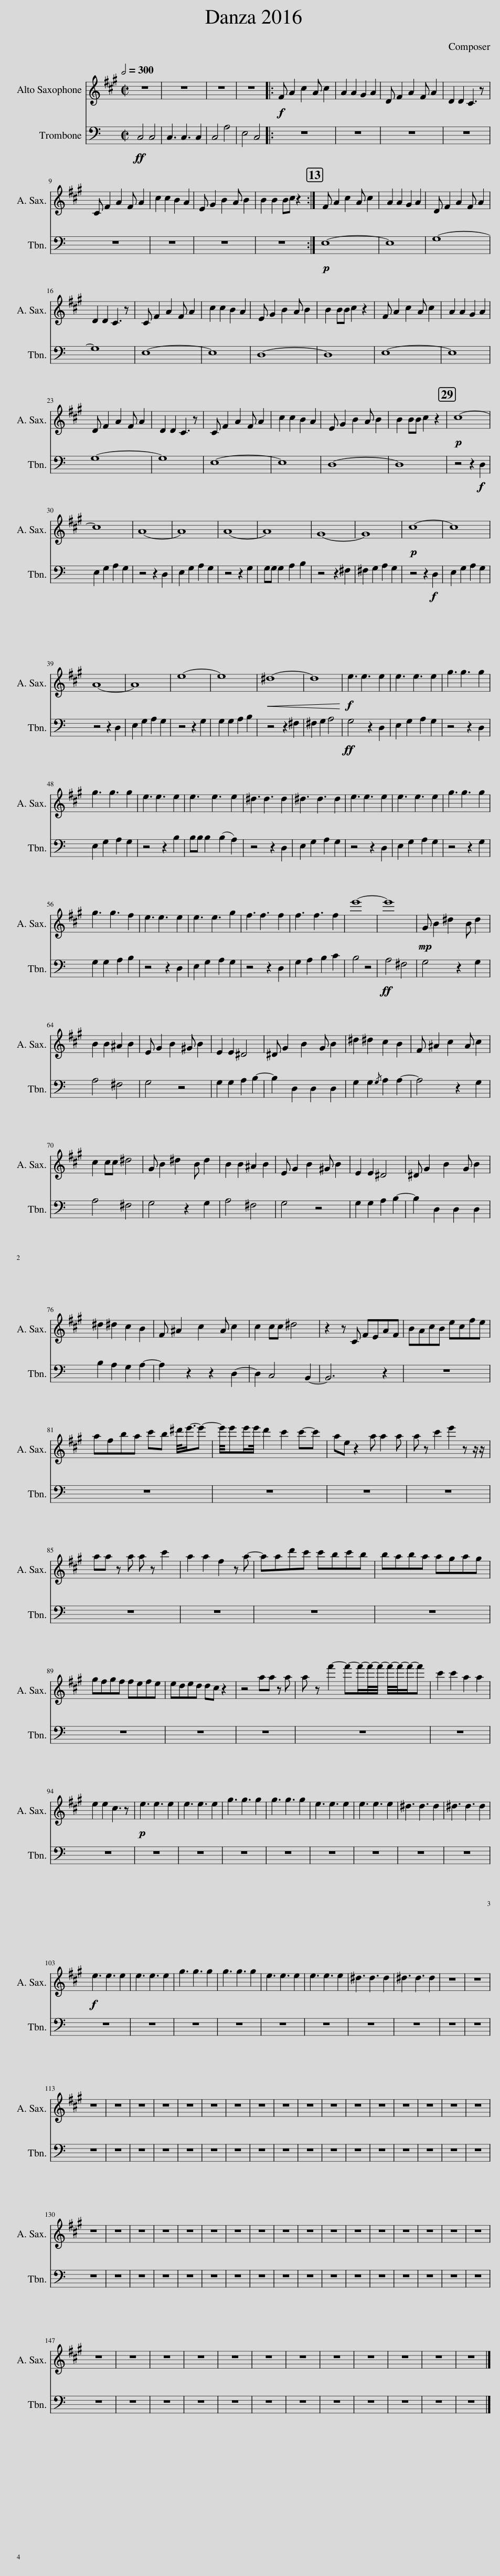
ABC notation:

X:1
%%score 1 2
L:1/8
Q:1/2=300
M:2/2
I:linebreak $
K:C
V:1 treble transpose=-9
V:2 bass
V:1
[K:A] z8 | z8 | z8 | z8 |:!f! F A2 c2 A c2 | %5
 A2 A2 G2 A2 | D F2 A2 F A2 | D2 D2 C3 z |$ C F2 A2 F A2 | c2 c2 B2 A2 | %10
 E G2 B2 A B2 | B2 B2 Bc z2 :| F A2 c2 A c2 | A2 A2 G2 A2 | D F2 A2 F A2 |$ %15
 D2 D2 C3 z | C F2 A2 F A2 | c2 c2 B2 A2 | E G2 B2 A B2 | B2 BB c2 z2 | %20
 F A2 c2 A c2 | A2 A2 G2 A2 |$ D F2 A2 F A2 | D2 D2 C3 z | C F2 A2 F A2 | %25
 c2 c2 B2 A2 | E G2 B2 A B2 | B2 BB c2 z2 |!p! c8- |$ c8 | %30
 A8- | A8 | A8- | A8 | G8- | %35
 G8 |!p! c8- | c8 |$ A8- | A8 | %40
 e8- | e8 |!<(! ^d8-!<)! | d8 |!f! e3 e3 e2 | %45
 e3 e3 e2 | g3 g3 g2 |$ g3 g3 g2 | e3 e3 e2 | e3 e3 e2 | %50
 ^d3 d3 d2 | ^d3 d3 d2 | e3 e3 e2 | e3 e3 e2 | g3 g3 g2 |$ %55
 g3 g3 f2 | e3 e3 e2 | e3 e3 g2 | f3 f3 f2 | f3 f3 f2 | %60
 e'8- | e'8 |!mp! G B2 ^d2 B d2 |$ B2 B2 ^A2 B2 | E G2 B2 ^G B2 | %65
 E2 E2 ^D4 | ^D G2 B2 G B2 | ^d2 ^d2 c2 B2 | F ^A2 c2 A c2 |$ c2 cc ^d4 | %70
 G B2 ^d2 B d2 | B2 B2 ^A2 B2 | E G2 B2 ^G B2 | E2 E2 ^D4 | ^D G2 B2 G B2 |$ %75
 ^d2 ^d2 c2 B2 | F ^A2 c2 A c2 | c2 cc ^d4 | z2 z C FEAF | BAcB ecfe |$ %80
 afba c'b ^d'/<e'/-e'- | e'/4e'e'/e'/4 d'2 c'2 c'-c' | ae z2 a a2 a | a z c'2 e'2 z z/ z/ |$ aa z a a z c'2 | %85
 a2 a2 f2 z a- | aad'c' c'bc'b | baba agag |$ gfgf fefe | eded dc z2 | %90
 z4 aa z a | a z f'2- f'-f'/-f'/4-f'/4- f'/4-f'/4-f'/-f' | c'2 c'2 a2 a2 |$ e2 e2 c3 z |!p! e3 e3 e2 | %95
 e3 e3 e2 | g3 g3 g2 | g3 g3 g2 | e3 e3 e2 | e3 e3 e2 | %100
 ^d3 d3 d2 | ^d3 d3 d2 |$!f! e3 e3 e2 | e3 e3 e2 | g3 g3 g2 | %105
 g3 g3 g2 | e3 e3 e2 | e3 e3 e2 | ^d3 d3 d2 | ^d3 d3 d2 | %110
 z8 | z8 |$ z8 | z8 | z8 | %115
 z8 | z8 | z8 | z8 | z8 | %120
 z8 | z8 | z8 | z8 | z8 | %125
 z8 | z8 | z8 | z8 |$ z8 | %130
 z8 | z8 | z8 | z8 | z8 | %135
 z8 | z8 | z8 | z8 | z8 | %140
 z8 | z8 | z8 | z8 | z8 | %145
 z8 |$ z8 | z8 | z8 | z8 | %150
 z8 | z8 | z8 | z8 | z8 | %155
 z8 | z8 | z8 |] %158
V:2
!ff! C,4 C,4 | C,3 C,3 C,2 | C,4 A,4 | E,4 C,4 |: z8 | %5
 z8 | z8 | z8 |$ z8 | z8 | %10
 z8 | z8 :|!p! E,8- | E,8 | G,8- |$ %15
 G,8 | E,8- | E,8 | D,8- | D,8 | %20
 E,8- | E,8 |$ G,8- | G,8 | E,8- | %25
 E,8 | D,8- | D,8 | z4 z2!f! D,2 |$ E,2 G,2 A,2 G,2 | %30
 z4 z2 D,2 | E,2 G,2 A,2 G,2 | z4 z2 G,2 | G,G, G,2 A,2 B,2 | z4 z2 ^F,2 | %35
 ^F,2 G,2 A,2 G,2 | z4 z2!f! D,2 | E,2 G,2 A,2 G,2 |$ z4 z2 D,2 | E,2 G,2 A,2 G,2 | %40
 z4 z2 G,2 | G,2 G,2 A,2 B,2 | z4 z2 ^F,2 | ^F,2 G,2 A,4 |!ff! G,4 z2 D,2 | %45
 E,2 G,2 A,2 G,2 | z4 z2 D,2 |$ E,2 G,2 A,2 G,2 | z4 z2 B,2 | B,B, B,2 (B,2 A,2) | %50
 z4 z2 D,2 | E,2 G,2 A,2 G,2 | z4 z2 D,2 | E,2 G,2 A,2 G,2 | z4 z2 G,2 |$ %55
 G,2 G,2 A,2 B,2 | z4 z2 D,2 | E,2 G,2 A,2 G,2 | z4 z2 D,2 | G,2 A,2 B,2 C2 | %60
 B,4 z4 |!ff! A,4 ^F,4 | G,4 z2 G,2 |$ A,4 ^F,4 | G,4 z4 | %65
 G,2 G,2 A,2 B,2- | B,2 D,2 D,2 D,2 | G,2 G,2{/G,} A,2 A,2- | A,4 z2 G,2 |$ A,4 ^F,4 | %70
 G,4 z2 G,2 | A,4 ^F,4 | G,4 z4 | G,2 G,2 A,2 B,2- | B,2 D,2 D,2 D,2 |$ %75
 B,2 A,2 G,2 A,2- | A,2 z2 z2 D,2- | D,2 C,4 B,,2- | B,,6 z2 | z8 |$ %80
 z8 | z8 | z8 | z8 |$ z8 | %85
 z8 | z8 | z8 |$ z8 | z8 | %90
 z8 | z8 | z8 |$ z8 | z8 | %95
 z8 | z8 | z8 | z8 | z8 | %100
 z8 | z8 |$ z8 | z8 | z8 | %105
 z8 | z8 | z8 | z8 | z8 | %110
 z8 | z8 |$ z8 | z8 | z8 | %115
 z8 | z8 | z8 | z8 | z8 | %120
 z8 | z8 | z8 | z8 | z8 | %125
 z8 | z8 | z8 | z8 |$ z8 | %130
 z8 | z8 | z8 | z8 | z8 | %135
 z8 | z8 | z8 | z8 | z8 | %140
 z8 | z8 | z8 | z8 | z8 | %145
 z8 |$ z8 | z8 | z8 | z8 | %150
 z8 | z8 | z8 | z8 | z8 | %155
 z8 | z8 | z8 |] %158
